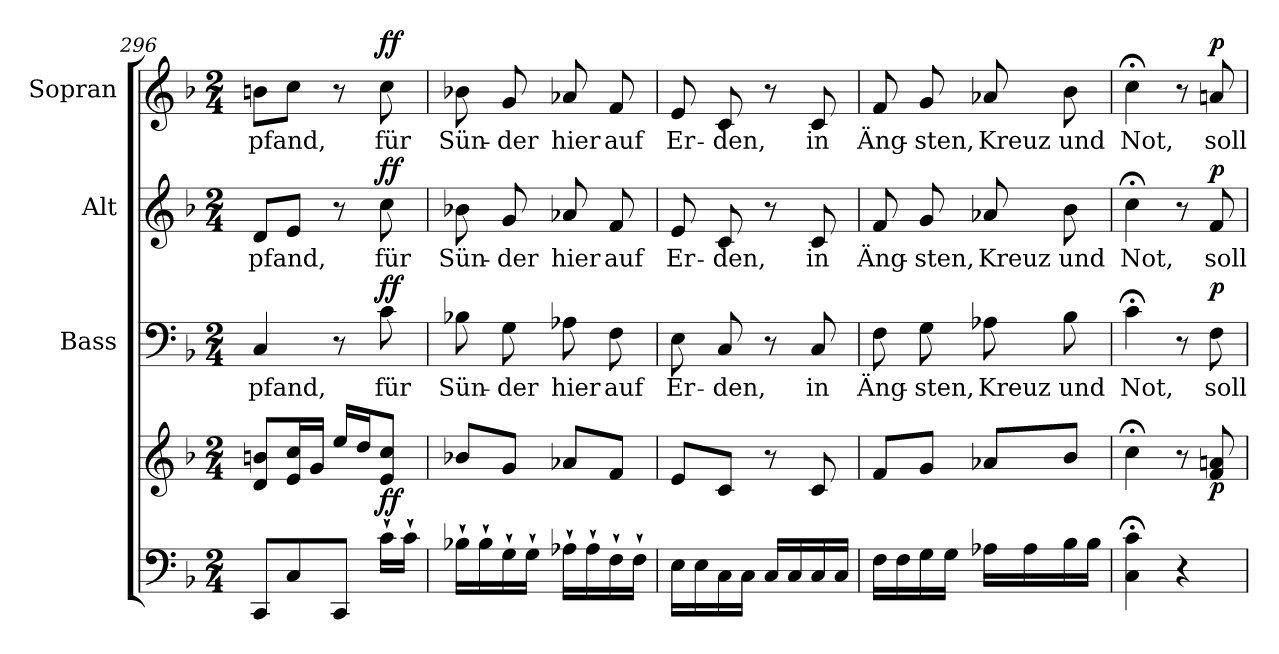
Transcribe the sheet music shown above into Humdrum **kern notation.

**kern	**kern	**dynam	**kern	**text	**dynam	**kern	**text	**dynam	**kern	**text	**dynam
*part4	*part4	*part4	*part3	*part3	*part3	*part2	*part2	*part2	*part1	*part1	*part1
*staff5	*staff4	*staff4/5	*staff3	*staff3	*staff3	*staff2	*staff2	*staff2	*staff1	*staff1	*staff1
*	*	*	*I"Bass	*	*	*I"Alt	*	*	*I"Sopran	*	*
*	*	*	*I'B.	*	*	*I'A.	*	*	*I'S.	*	*
*clefF4	*clefG2	*	*clefF4	*	*	*clefG2	*	*	*clefG2	*	*
*k[b-]	*k[b-]	*	*k[b-]	*	*	*k[b-]	*	*	*k[b-]	*	*
*F:	*F:	*	*F:	*	*	*F:	*	*	*F:	*	*
*M2/4	*M2/4	*	*M2/4	*	*	*M2/4	*	*	*M2/4	*	*
=296	=296	=296	=296	=296	=296	=296	=296	=296	=296	=296	=296
!	!	!	!	!LO:LY:b	!	!	!LO:LY:b	!	!	!LO:LY:b	!
8CC/L	8d/ 8bn/L	.	4C/	-pfand,	.	8d/L	-pfand,	.	8bn\L	-pfand,	.
8C/	16e/ 16cc/L	.	.	.	.	8e/J	.	.	8cc\J	.	.
.	16g/JJ	.	.	.	.	.	.	.	.	.	.
8CC/J	16ee/LL	.	8r	.	.	8r	.	.	8r	.	.
.	16dd/J	.	.	.	.	.	.	.	.	.	.
!	!	!LO:DY:b	!	!LO:LY:b	!LO:DY:a	!	!LO:LY:b	!LO:DY:a	!	!LO:LY:b	!LO:DY:a
16c`>\LL	8e/ 8cc/J	ff	8c\	für	ff	8cc\	für	ff	8cc\	für	ff
16c`>\JJ	.	.	.	.	.	.	.	.	.	.	.
=297	=297	=297	=297	=297	=297	=297	=297	=297	=297	=297	=297
!	!	!	!	!LO:LY:b	!	!	!LO:LY:b	!	!	!LO:LY:b	!
16B-X`>\LL	8b-X/L	.	8B-X\	Sün-	.	8b-X\	Sün-	.	8b-X\	Sün-	.
16B-`>\	.	.	.	.	.	.	.	.	.	.	.
!	!	!	!	!LO:LY:b	!	!	!LO:LY:b	!	!	!LO:LY:b	!
16G`>\	8g/J	.	8G\	-der	.	8g/	-der	.	8g/	-der	.
16G`>\JJ	.	.	.	.	.	.	.	.	.	.	.
!	!	!	!	!LO:LY:b	!	!	!LO:LY:b	!	!	!LO:LY:b	!
16A-X`>\LL	8a-X/L	.	8A-X\	hier	.	8a-X/	hier	.	8a-X/	hier	.
16A-`>\	.	.	.	.	.	.	.	.	.	.	.
!	!	!	!	!LO:LY:b	!	!	!LO:LY:b	!	!	!LO:LY:b	!
16F`>\	8f/J	.	8F\	auf	.	8f/	auf	.	8f/	auf	.
16F`>\JJ	.	.	.	.	.	.	.	.	.	.	.
=298	=298	=298	=298	=298	=298	=298	=298	=298	=298	=298	=298
!	!	!	!	!LO:LY:b	!	!	!LO:LY:b	!	!	!LO:LY:b	!
16E\LL	8e/L	.	8E\	Er-	.	8e/	Er-	.	8e/	Er-	.
16E\	.	.	.	.	.	.	.	.	.	.	.
!	!	!	!	!LO:LY:b	!	!	!LO:LY:b	!	!	!LO:LY:b	!
16C\	8c/J	.	8C/	-den,	.	8c/	-den,	.	8c/	-den,	.
16C\JJ	.	.	.	.	.	.	.	.	.	.	.
16C/LL	8r	.	8r	.	.	8r	.	.	8r	.	.
16C/	.	.	.	.	.	.	.	.	.	.	.
!	!	!	!	!LO:LY:b	!	!	!LO:LY:b	!	!	!LO:LY:b	!
16C/	8c/	.	8C/	in	.	8c/	in	.	8c/	in	.
16C/JJ	.	.	.	.	.	.	.	.	.	.	.
!!LO:LB:g=z
=299	=299	=299	=299	=299	=299	=299	=299	=299	=299	=299	=299
!	!	!	!	!LO:LY:b	!	!	!LO:LY:b	!	!	!LO:LY:b	!
16F\LL	8f/L	.	8F\	Äng-	.	8f/	Äng-	.	8f/	Äng-	.
16F\	.	.	.	.	.	.	.	.	.	.	.
!	!	!	!	!LO:LY:b	!	!	!LO:LY:b	!	!	!LO:LY:b	!
16G\	8g/J	.	8G\	-sten,	.	8g/	-sten,	.	8g/	-sten,	.
16G\JJ	.	.	.	.	.	.	.	.	.	.	.
!	!	!	!	!LO:LY:b	!	!	!LO:LY:b	!	!	!LO:LY:b	!
16A-X\LL	8a-X/L	.	8A-X\	Kreuz	.	8a-X/	Kreuz	.	8a-X/	Kreuz	.
16A-\	.	.	.	.	.	.	.	.	.	.	.
!	!	!	!	!LO:LY:b	!	!	!LO:LY:b	!	!	!LO:LY:b	!
16B-\	8b-/J	.	8B-\	und	.	8b-\	und	.	8b-\	und	.
16B-\JJ	.	.	.	.	.	.	.	.	.	.	.
=300	=300	=300	=300	=300	=300	=300	=300	=300	=300	=300	=300
!	!	!	!	!LO:LY:b	!	!	!LO:LY:b	!	!	!LO:LY:b	!
4C\;< 4c\;<	4cc;<\	.	4c;<\	Not,	.	4cc;<\	Not,	.	4cc;<\	Not,	.
4r	8r	.	8r	.	.	8r	.	.	8r	.	.
!	!	!LO:DY:b	!	!LO:LY:b	!LO:DY:a	!	!LO:LY:b	!LO:DY:a	!	!LO:LY:b	!LO:DY:a
.	8f/ 8an/	p	8F\	soll	p	8f/	soll	p	8an/	soll	p
=	=	=	=	=	=	=	=	=	=	=	=
*-	*-	*-	*-	*-	*-	*-	*-	*-	*-	*-	*-
